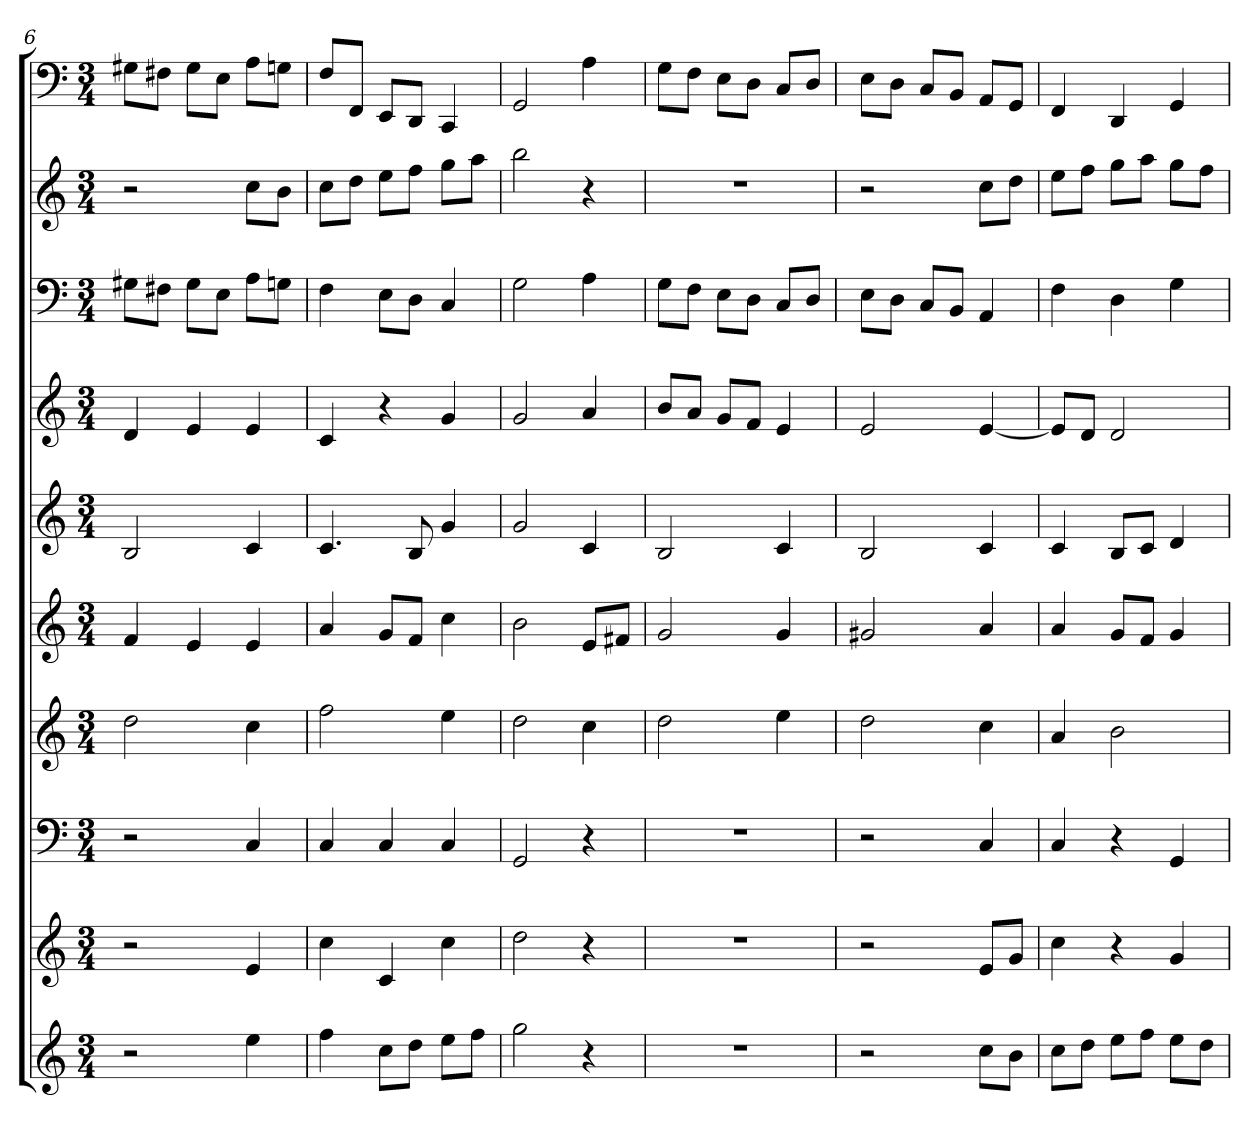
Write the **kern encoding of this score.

**kern	**kern	**kern	**kern	**kern	**kern	**kern	**kern	**kern	**kern
*part10	*part9	*part8	*part7	*part6	*part5	*part4	*part3	*part2	*part1
*staff10	*staff9	*staff8	*staff7	*staff6	*staff5	*staff4	*staff3	*staff2	*staff1
*k[]	*k[]	*k[]	*k[]	*k[]	*k[]	*k[]	*k[]	*k[]	*k[]
*C:	*C:	*C:	*C:	*C:	*C:	*C:	*C:	*C:	*C:
*M3/4	*M3/4	*M3/4	*M3/4	*M3/4	*M3/4	*M3/4	*M3/4	*M3/4	*M3/4
=6	=6	=6	=6	=6	=6	=6	=6	=6	=6
2r	2r	2r	2dd	4f	2B	4d	8G#XL	2r	8G#XL
.	.	.	.	.	.	.	8F#XJ	.	8F#XJ
.	.	.	.	4e	.	4e	8G#L	.	8G#L
.	.	.	.	.	.	.	8EJ	.	8EJ
4ee	4e	4C	4cc	4e	4c	4e	8AL	8ccL	8AL
.	.	.	.	.	.	.	8GnJ	8bJ	8GnJ
=7	=7	=7	=7	=7	=7	=7	=7	=7	=7
4ff	4cc	4C	2ff	4a	4.c	4c	4F	8ccL	8FL
.	.	.	.	.	.	.	.	8ddJ	8FFJ
8ccL	4c	4C	.	8gL	.	4r	8EL	8eeL	8EEL
8ddJ	.	.	.	8fJ	8B	.	8DJ	8ffJ	8DDJ
8eeL	4cc	4C	4ee	4cc	4g	4g	4C	8ggL	4CC
8ffJ	.	.	.	.	.	.	.	8aaJ	.
=8	=8	=8	=8	=8	=8	=8	=8	=8	=8
2gg	2dd	2GG	2dd	2b	2g	2g	2G	2bb	2GG
4r	4r	4r	4cc	8eL	4c	4a	4A	4r	4A
.	.	.	.	8f#XJ	.	.	.	.	.
=9	=9	=9	=9	=9	=9	=9	=9	=9	=9
2.r	2.r	2.r	2dd	2g	2B	8bL	8GL	2.r	8GL
.	.	.	.	.	.	8aJ	8FJ	.	8FJ
.	.	.	.	.	.	8gL	8EL	.	8EL
.	.	.	.	.	.	8fJ	8DJ	.	8DJ
.	.	.	4ee	4g	4c	4e	8CL	.	8CL
.	.	.	.	.	.	.	8DJ	.	8DJ
=10	=10	=10	=10	=10	=10	=10	=10	=10	=10
2r	2r	2r	2dd	2g#X	2B	2e	8EL	2r	8EL
.	.	.	.	.	.	.	8DJ	.	8DJ
.	.	.	.	.	.	.	8CL	.	8CL
.	.	.	.	.	.	.	8BBJ	.	8BBJ
8ccL	8eL	4C	4cc	4a	4c	[4e	4AA	8ccL	8AAL
8bJ	8gJ	.	.	.	.	.	.	8ddJ	8GGJ
=11	=11	=11	=11	=11	=11	=11	=11	=11	=11
8ccL	4cc	4C	4a	4a	4c	8eL]	4F	8eeL	4FF
8ddJ	.	.	.	.	.	8dJ	.	8ffJ	.
8eeL	4r	4r	2b	8gL	8BL	2d	4D	8ggL	4DD
8ffJ	.	.	.	8fJ	8cJ	.	.	8aaJ	.
8eeL	4g	4GG	.	4g	4d	.	4G	8ggL	4GG
8ddJ	.	.	.	.	.	.	.	8ffJ	.
=	=	=	=	=	=	=	=	=	=
*-	*-	*-	*-	*-	*-	*-	*-	*-	*-
